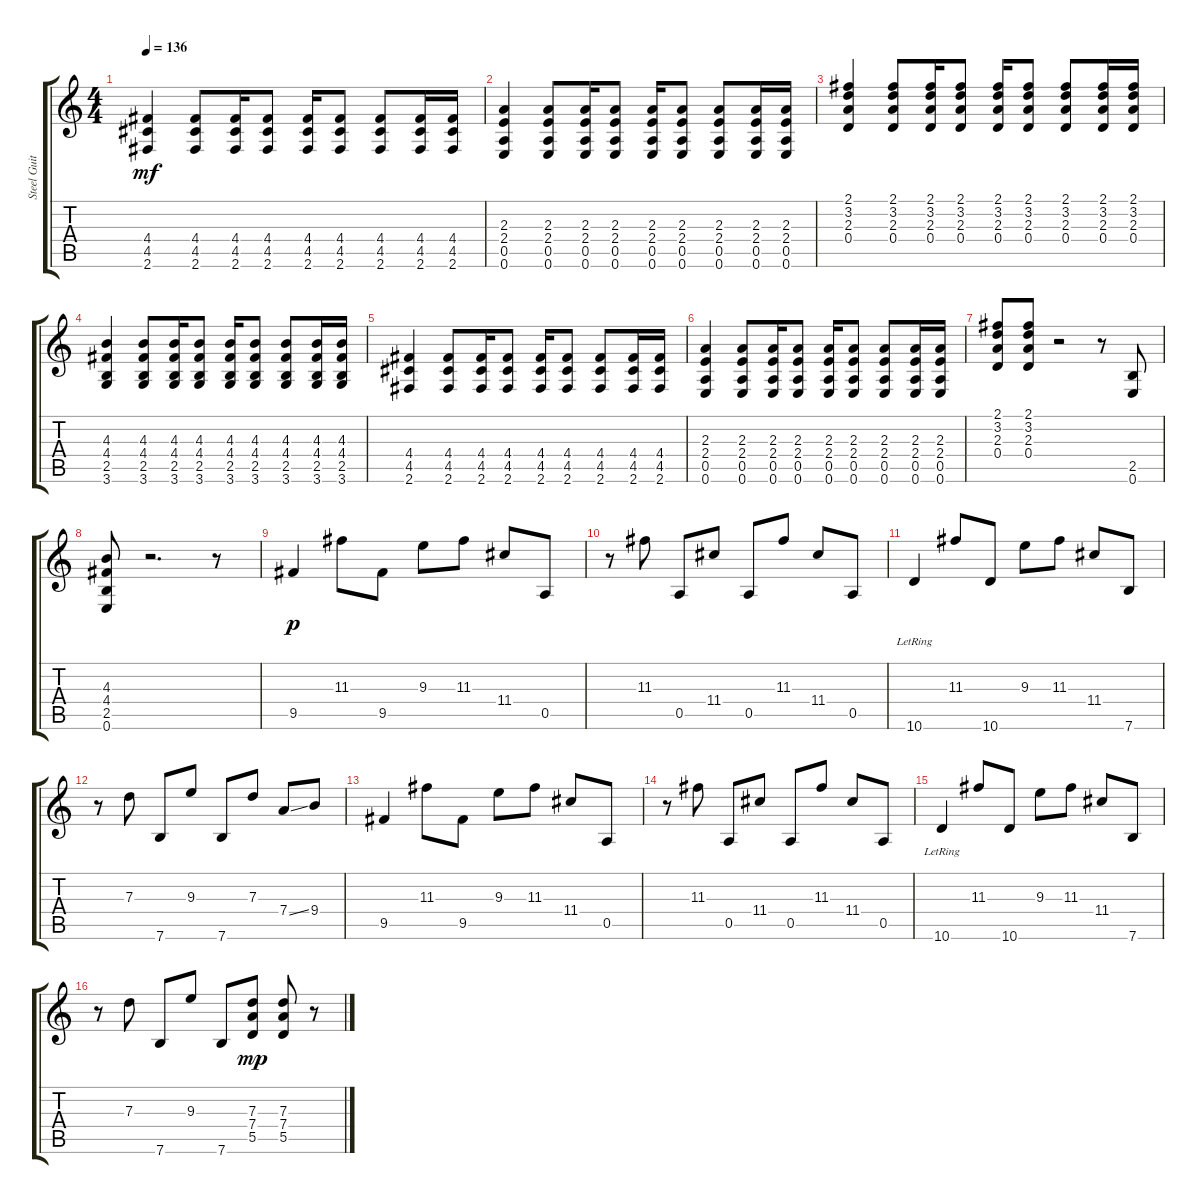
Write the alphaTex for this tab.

\track ("Steel Guitar" "Steel Guit") {instrument acousticguitarsteel}
\staff {score tabs}
\tuning (E4 B3 G3 D3 A2 E2) {hide}
\ts (4 4)
\tempo 136
\clef g2
\ks c
(4.4 4.5 2.6).4{dy mf} (4.4 4.5 2.6).8 (4.4 4.5 2.6).16 (4.4 4.5 2.6).8 (4.4 4.5 2.6).16 (4.4 4.5 2.6).8 (4.4 4.5 2.6).8 (4.4 4.5 2.6).16 (4.4 4.5 2.6).16 |
(2.3 2.4 0.5 0.6).4 (2.3 2.4 0.5 0.6).8 (2.3 2.4 0.5 0.6).16 (2.3 2.4 0.5 0.6).8 (2.3 2.4 0.5 0.6).16 (2.3 2.4 0.5 0.6).8 (2.3 2.4 0.5 0.6).8 (2.3 2.4 0.5 0.6).16 (2.3 2.4 0.5 0.6).16 |
(2.1 3.2 2.3 0.4).4 (2.1 3.2 2.3 0.4).8 (2.1 3.2 2.3 0.4).16 (2.1 3.2 2.3 0.4).8 (2.1 3.2 2.3 0.4).16 (2.1 3.2 2.3 0.4).8 (2.1 3.2 2.3 0.4).8 (2.1 3.2 2.3 0.4).16 (2.1 3.2 2.3 0.4).16 |
(4.3 4.4 2.5 3.6).4 (4.3 4.4 2.5 3.6).8 (4.3 4.4 2.5 3.6).16 (4.3 4.4 2.5 3.6).8 (4.3 4.4 2.5 3.6).16 (4.3 4.4 2.5 3.6).8 (4.3 4.4 2.5 3.6).8 (4.3 4.4 2.5 3.6).16 (4.3 4.4 2.5 3.6).16 |
(4.4 4.5 2.6).4 (4.4 4.5 2.6).8 (4.4 4.5 2.6).16 (4.4 4.5 2.6).8 (4.4 4.5 2.6).16 (4.4 4.5 2.6).8 (4.4 4.5 2.6).8 (4.4 4.5 2.6).16 (4.4 4.5 2.6).16 |
(2.3 2.4 0.5 0.6).4 (2.3 2.4 0.5 0.6).8 (2.3 2.4 0.5 0.6).16 (2.3 2.4 0.5 0.6).8 (2.3 2.4 0.5 0.6).16 (2.3 2.4 0.5 0.6).8 (2.3 2.4 0.5 0.6).8 (2.3 2.4 0.5 0.6).16 (2.3 2.4 0.5 0.6).16 |
(2.1 3.2 2.3 0.4).8 (2.1 3.2 2.3 0.4).8 r.2 r.8 (2.5 0.6).8 |
(4.3 4.4 2.5 0.6).8 r.2{d} r.8 |
9.5.4{dy p} 11.3.8 9.5.8 9.3.8 11.3.8 11.4.8 0.5.8 |
r.8 11.3.8 0.5.8 11.4.8 0.5.8 11.3.8 11.4.8 0.5.8 |
10.6{lr}.4 11.3.8 10.6.8 9.3.8 11.3.8 11.4.8 7.6.8 |
r.8 7.3.8 7.6.8 9.3.8 7.6.8 7.3.8 7.4{ss}.8 9.4.8 |
9.5.4 11.3.8 9.5.8 9.3.8 11.3.8 11.4.8 0.5.8 |
r.8 11.3.8 0.5.8 11.4.8 0.5.8 11.3.8 11.4.8 0.5.8 |
10.6{lr}.4 11.3.8 10.6.8 9.3.8 11.3.8 11.4.8 7.6.8 |
r.8 7.3.8 7.6.8 9.3.8 7.6.8 (7.3 7.4 5.5).8{dy mp} (7.3 7.4 5.5).8 r.8
